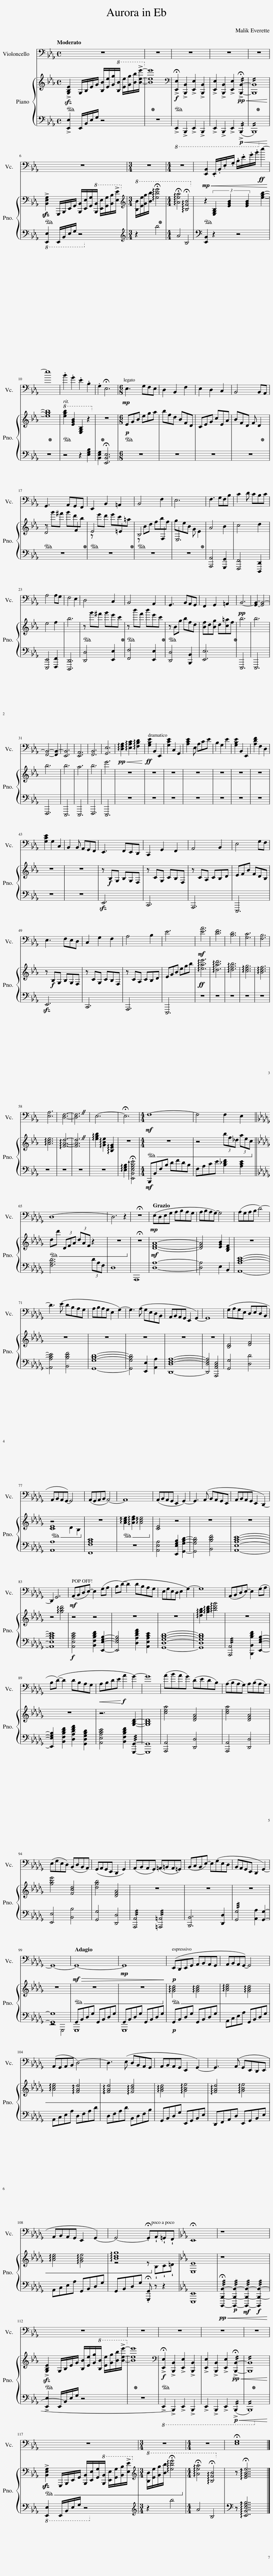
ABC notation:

X:1
%%score 1 { ( 2 4 ) | ( 3 5 ) }
L:1/8
Q:1/4=114
M:4/4
I:linebreak $
K:Eb
V:1 bass
V:2 treble
V:4 treble
V:3 bass
V:5 bass
V:1
 z8 | z8 |[Q:1/4=70] z8[Q:1/4=120][Q:1/4=140] | z8[Q:1/4=100] | z8 |$ %5
 z8[Q:1/4=110] |[M:3/4] z6[Q:1/4=60] |[M:4/4][Q:1/4=50] z8[Q:1/4=30] |[Q:1/4=80]!mp!!<(! [E,,B,,]2[Q:1/4=100] .E,,/.B,,/.E,/.G,/ .B,/.E/.G/.B/!ff! e2-!<)! |$ e8 | %10
[Q:1/4=140] .B2 .G2[Q:1/4=120] .E2 .B,2 |[Q:1/4=100] .G,2[Q:1/4=40] !fermata!E,6 |[M:6/8][Q:1/4=90]!mp! E,3 G,F,E, | D,2 B,,2 F,2 | E,2 D,2 C,2 | %15
 B,,4 B,,A,, |$ G,,3 A,,G,,F,, | E,,2 B,,2 =A,,2 | B,,4 F,2 | E,6 | %20
 F,3 G,F,B, | C2 D CB,C |$ A,4 A,G, | F,4 E,2 | D,4 C,2 | %25
 B,,4 A,,2 | G,,3 B,,A,,G,, | F,,2 G,,2 =A,,2 |!pp! B,,6- | [G,,B,,]2- [G,,B,,-]4 |$ %30
 [F,,B,,]4- [F,,B,,-]2 | [E,,B,,]6 | [E,,A,,]6 | [F,,B,,]6 | [G,,E,]6 | %35
!pp!!<(! !arpeggio![D,F,A,]2!mp! !arpeggio![E,A,C]2!mf! !arpeggio![F,B,D]2!<)! |!ff! [G,B,E]2 B,,2 E,,2 | [G,CE]2 C,2 G,,2 | [A,CE]2 E, A,CE | B,2 G,2 E2 | %40
 [G,B,E]2 B,,2 E,,2 | [A,DF]2 F,2 D,2 |$ [G,CE]2 G,2 C,2 | B,,2 B,, A,,G,,F,, | E,,3 F,,E,,D,, | %45
 C,,2 G,,2 F,,2 | A,,4 B,,2 | E,4 G,F, |$ E,3 F,E,D, | C,2 G,2 F,2 | %50
 A,4 B,2 | E6 |!mf! [EA]6 | [DF]6 | [B,D]6 | %55
 [G,C]6 | [F,B,]6 |$ [E,A,]6 | [D,F,]6- | [D,F,]6 | %60
 E,6- | !fermata!E,6[Q:1/4=40] |[M:4/4]!mf![Q:1/4=90] F,8- | F,4 F,2 E,2 ||$[K:Db] D,8- | %65
 D,6 z2 |[Q:1/4=50] !fermata!z8 |[Q:1/4=92]!mp! (E,D,E,G, A,B,A,G, | A,B,A,G,-) G,4 | (A,G,A,B, D4-) |$ %70
 D3 (E DB,A,G, | A,B,A,G, E,2 G,2-) | G,3 (A, G,E,D,B,, | A,,B,,A,,G,, E,,2 G,,2-) | G,,8 | %75
 (G,A,G,E, D,E,D,B,, |$ A,,B,,A,,G,,-) G,,4 | (A,,G,,A,,B,, A,,4-) | A,,8 | (A,,B,,A,,G,, E,,2 G,,2-) | %80
 G,,3 (A,, B,,A,,G,,E,, | A,,B,,A,,G,, E,,2 D,,2-) |$ D,,2 G,,6 |!mf! (A,,B,,D,E,-) E,2 (G,A, | B,(D-) D2 DB,A,G, | %85
 E,G,E,D, E,2 G,2-) | G,8 | (A,,B,,D,E,-) E,2 (G,A, |$ B,(D-) D2 DB,A,G, |!<(! A,B,DE!f! A2 G2-)!<)! | %90
 G8 | (ABAG) (DEDB,) | (A,B,A,G,) A,(B,A,G,) |$ (E,G,E,D,) (B,,D,B,,A,,) | (G,,A,,G,,E,, D,,2 G,,2) | %95
 (A,,B,,A,,G,,) (=A,,=B,,A,,=G,,) | (B,,C,B,,E,-) E,(G,E,D, | B,,A,,G,,E,, D,,2 G,,2-) |$ G,,8- |[Q:1/4=71]!mf!!>(! G,,8- | %100
!mp! G,,8!>)! |!p! (E,,D,,E,,G,, A,,B,,A,,G,, | A,,B,,A,,G,,-) G,,4 |$ (A,,G,,A,,B,, D,4-) | D,3 (E, D,B,,A,,G,, | %105
 A,,B,,A,,G,, E,,2 G,,2-) | G,,3 (A,, G,,E,,D,,E,, |$ A,,B,,A,,G,, E,,2 G,,2-) | G,,4-[Q:1/4=10] .!fermata!G,,[Q:1/4=30]!wedge!A,,!wedge!=G,,!wedge!F,, |[K:Eb][Q:1/4=80] !fermata!E,,8 | %110
 z8 |$[Q:1/4=130] z8 | z8 |[Q:1/4=70] z8[Q:1/4=120] |[Q:1/4=140] z8[Q:1/4=200] | %115
 z8 |$[Q:1/4=130] z8 |[M:3/4] z6[Q:1/4=60] |[M:4/4][Q:1/4=50] z8[Q:1/4=30] |[Q:1/4=60] !fermata![E,G,]8 |] %120
V:2
!sfz!!ped! !>![G,B,E]2 G,/B,/E/G/ [B,B]/[Ee]/[Gg]/!8va(![Bb]/ [ee']/[gg']/[bb']/!>![be'e'']/-!8va)! | [Bee']8!ped-up! |[K:bass]!f!!ped! !>!!fermata![E,,E,]2 !>![B,,,B,,]2 !>![E,,E,]2 !>![B,,,B,,]2 | !>![E,,E,]2 !>![B,,,B,,]2 !>![E,,E,]2!pp!!<(! !//!!>!!fermata![B,,,B,,]2- | !//![B,,,B,,]8!ped-up!!<)! |$ %5
!sfz!!sfz!!ped! !>![B,,E,G,]2 G,,,/B,,,/E,,/G,,/ [B,,,B,,]/[E,,E,]/[G,,G,]/!8va(![B,,B,]/ [E,E]/[G,G]/[B,B]/!>![Ee]/!8va)! |[M:3/4][K:treble]!8va(! [Bb]/[ee']/[gg']/[bb']/ !arpeggio!!fermata![e'b'e'']4!ped-up! |[M:4/4] !arpeggio!!fermata![ae'a']4 !arpeggio!!fermata![Bfb]4!8va)! |!ped! z2 (3[E,G,B,]2 [EGB]2 [EGB]2!8va(! [e'g'b']2-!8va)! |$ [egb]8!ped-up! | %10
!8va(!!ped! [e'g'b']2 [egb]2 [EGB]2 z2!8va)! | z8!ped-up! |[M:6/8]!p!!ped! EGB ega | bfd BFD | CEG cEA | %15
 BFD F D2!ped-up! |$!ped! D4 F2!ped-up! |!ped! E4 =E2!ped-up! |!ped! B,4 F,2 | E,6!ped-up! | %20
 A4 B2 | c4 d2 |$ e4 f2 | b6 |!ped! z g'^f' g'e'c'!ped-up! | %25
!ped! z b'f' b'e'c'!ped-up! |!ped! z Bg bfd | [Bf]d[Bg] d[c=a]f!ped-up! | b6 | b6 |$ %30
 b6 | b6 | a6 | b6 | e'6 | %35
 z6 | z6 | z6 | z6 | z6 | %40
 z6 | z6 |$ z6 | z6 | z!f! B,G, B,G,F, | %45
 z CG, CB,F, | z CA, CB,D | EFB FDB, |$ z!f! B,G, B,G,F, | z CG, CB,F, | %50
 z CA, CB,D | EGB egb |!ff! !arpeggio![eae']6 | !arpeggio![dad']6 | !arpeggio![dfb]6 | %55
 !arpeggio![ceg]6 | !arpeggio![Bdf]6 |$ !arpeggio![Ace]6 | !arpeggio![FAd]6- | [FAd]6 | %60
 !arpeggio![egb]2 !arpeggio![GBe]2 !arpeggio![B,EG]2 | z6 |[M:4/4]!ped! z8 | z4 (3bf_d (3aec!ped-up! ||$[K:Db]!ped! dd' (3DFA (3dAF z2 | %65
 z8!ped-up! | !fermata!z8 |!mf! [DFA]8- | [DFA]4 [EGB]2 [B,DF]2 | z8 |$ %70
 z8 | z8 | z8 | z8 | z8 | %75
 [B,D]4 [DF]4 |$!ped! [CE]8!ped-up! | z8 |!ped! !arpeggio![Ace]2 !arpeggio![Adf]2 !arpeggio![Ace]4!ped-up! | [CE]4 z4 | %80
 z8 | z8 |$ z4 !arpeggio![gbd']4 | z4 z4 | z8 | %85
 z8 | !arpeggio![dgb]2 !arpeggio![gbd']2 !arpeggio![bd'g']4 | z8 |$ z8 | z6 [G,B,D]2- | %90
 [G,B,D]8 | [cea]4 [DFA]4 | [cea]4 [DFA]4 |$ [gbe']4 [FBd]4 | [dgb]4 [DFA]4 | %95
 z8 | z8 | z8 |$ z8 |!ped! z8 | %100
 z8!ped-up! |!ped! !arpeggio![GBd]4 !arpeggio![GBd]4 | !arpeggio![Ace]4 !arpeggio![GBd]4 |$ !arpeggio![Ace]4 !arpeggio![FAd]4 | !arpeggio![FAd]4 !arpeggio![FBd]4 | %105
 !arpeggio![GBd]4 !arpeggio![GBe]4 | !arpeggio![FAd]4 !arpeggio![GBe]4 |$ !arpeggio![Ace]4 !arpeggio![GBe]4 | !arpeggio![Bdg]8!ped-up! |[K:Eb] E8 | %110
 z8 |$!sfz!!ped! !>![G,B,E]2 G,/B,/E/G/ [B,B]/[Ee]/[Gg]/!8va(![Bb]/ [ee']/[gg']/[bb']/!>![be'e'']/-!8va)! | [Bee']8!ped-up! |[K:bass]!f!!ped! !>!!fermata![E,,E,]2 !>![B,,,B,,]2 !>![E,,E,]2 !>![B,,,B,,]2 | !>![E,,E,]2 !>![B,,,B,,]2 !>![E,,E,]2!pp!!<(! !//!!>!!fermata![B,,,B,,]2- | %115
 !//![B,,,B,,]8!ped-up!!<)! |$!sfz!!sfz!!ped! !>![B,,E,G,]2 G,,,/B,,,/E,,/G,,/ [B,,,B,,]/[E,,E,]/[G,,G,]/!8va(![B,,B,]/ [E,E]/[G,G]/[B,B]/!>![Ee]/!8va)! |[M:3/4][K:treble]!8va(! [Bb]/[ee']/[gg']/[bb']/ !arpeggio!!fermata![e'b'e'']4!ped-up! |[M:4/4] !arpeggio!!fermata![ae'a']4 !arpeggio!!fermata![Bfb]4!8va)! | z !arpeggio!!fermata![EGBe]7 |] %120
V:3
 !>![E,,E,]2 E,,/B,,/E,/G,/ z4 | z8 |!8vb(! !>!E,,,2 !>!B,,,,2 !>!E,,,2 !>!B,,,,2 | !>!E,,,2 !>!B,,,,2 !>!E,,,2!p!!<(! (!//!!>!B,,,,2 | !//!B,,,,8)!8vb)!!<)! |$ %5
!8vb(! [E,,,E,,]2 E,,,/B,,,/E,,/G,,/ z4!8vb)! |[M:3/4][K:treble] z2 b4 |[M:4/4] A4 B,4 | [E,,B,,]2 z2 z4 |$ z8 | %10
 z4 z2 [E,G,B,]2 | [B,,E,G,]2 !fermata![E,,B,,E,]6 |[M:6/8] z6 | z6 | z6 | %15
 z6 |$ z6 | z6 | z6 | z6 | %20
 [A,,,A,,]4 [G,,,G,,]2 | [F,,,F,,]4 [D,,,D,,]2 |$ [E,,,E,,]4 [F,,,F,,]2 | [D,,,D,,]6 | [D,,D,]4 [E,,E,]2 | %25
 [F,,F,]4 [E,,E,]2 | [D,,D,]4 [B,,,B,,]2 | [E,,E,]6 | E,,,6 | E,,,6 |$ %30
 F,,,6 | E,,,6 | E,,,6 | F,,,6 | E,,,6 | %35
 z6 | z6 | z6 | z6 | z6 | %40
 z6 | z6 |$ z6 | z6 |!sfz! E,,6 | %45
 C,,6 | A,,,6 | E,,,6 |$!sfz! E,,6 | C,,6 | %50
 A,,,6 | E,,,6 | z6 | z6 | z6 | %55
 z6 | z6 |$ z6 | z6 | z6 | %60
 z6 | !arpeggio![E,G,B,]2 !arpeggio!!fermata![E,,B,,E,G,B,E]4 |[M:4/4]!mf! B,,,B,,F,B, DFDB, | F,A,CE [B,_DF]2 [A,CE]2 ||$[K:Db] [F,A,D]6 (3DA,F, | %65
 D,8 | A,,,8 | [D,A,]8- | [D,A,]4 E,2 B,,2 | [A,,A,CE]8- |$ %70
 [A,,A,CE]4 [B,,B,DF]4 | [G,,G,B,D]8- | [G,,G,B,D]4 [E,,E,]2 [A,,A,]2 | [D,,D,F,A,]8- | [D,,D,F,A,]4 [A,,,A,,C,E,]4 | %75
 [G,,G,]4 [D,D]4 |$ [A,,A,]8 | [F,,F,A,C]8 | z8 | [A,,E,A,]4 [E,,E,G,B,]2 [G,,G,B,D]2- | %80
 [G,,G,B,D]4 [B,,B,DF]4 | [A,,E,A,CE]8- |$ [A,,E,A,CE]8 |!f! [A,,E,A,CE]4 [B,,F,B,DF]2 [E,,E,G,B,]2- | [E,,E,G,B,]4 [D,A,DFA]2 [A,,E,A,CE]2 | %85
 [G,,D,G,B,D]8- | [G,,D,G,B,D]8 | !///![A,,,A,,]4 [B,,,B,,B,DF]2 [E,,E,G,B,]2- |$ [E,,E,G,B,]2 [B,,F,B,DF]2 [D,A,DFA]2 [G,,D,G,B,D]2 | [A,,E,A,CE]4 [B,,F,B,DF]2 !///![G,,,G,,]2- | %90
 [G,,,G,,]8 | [A,,,A,,]4 [D,,D,]4 | [A,,,A,,]4 [D,,D,]4 |$ [E,,E,]4 [B,,B,]4 | [G,,G,]4 [D,,D,]4 | %95
 !///![A,,,A,,]4 !///![=A,,,=A,,]4 | [B,,,B,,]6 [D,,D,]2 |!mf! !///![G,,G,]4 [A,,A,]2 [G,,G,]2- |$ [G,,G,]8 | G,,B,,D,G, G,,B,,D,G, | %100
 G,,B,,D,G, G,,B,,D,G, |!p! G,,B,,D,G, G,,B,,D,G, | A,,C,E,A, G,,B,,D,G, |$ A,,C,E,A, D,F,A,D | D,F,A,D B,,D,F,B, | %105
 G,,B,,D,G, E,,G,,B,,E, | D,,F,,A,,D, E,,G,,B,,E, |$ A,,C,E,A, G,,B,,D,G, | G,,B,,D,G, .!fermata![G,,,G,,] z z2 |[K:Eb] [E,,,E,,]8 | %110
!pp!!<(! !///!!fermata![B,,,,B,,,B,,]2-!p! !///![B,,,,B,,,B,,]2-!mf! !///![B,,,,B,,,B,,]2-!f! !///![B,,,,B,,,-B,,-]2!<)! |$ !>![E,,E,]2 E,,/B,,/E,/G,/ z4 | z8 |!8vb(! !>!E,,,2 !>!B,,,,2 !>!E,,,2 !>!B,,,,2 | !>!E,,,2 !>!B,,,,2 !>!E,,,2!p!!<(! (!//!!>!B,,,,2 | %115
 !//!B,,,,8)!8vb)!!<)! |$!8vb(! [E,,,E,,]2 E,,,/B,,,/E,,/G,,/ z4!8vb)! |[M:3/4][K:treble] z2 b4 |[M:4/4] A4 B,4 | z !arpeggio![E,,B,,E,G,B,]7 |] %120
V:4
 x11/2!8va(! x5/2!8va)! | x8 |[K:bass] x8 | x8 | x8 |$ %5
 x11/2!8va(! x5/2!8va)! |[M:3/4][K:treble]!8va(! x6 |[M:4/4] x8!8va)! | x6!8va(! x2!8va)! |$ x8 | %10
!8va(! x8!8va)! | x8 |[M:6/8] x6 | x6 | x6 | %15
 x6 |$ z g'^f' g'd'b | z e'd' e'c'=a | z Bd fbf | geB G E2 | %20
 x6 | x6 |$ x6 | x6 | x6 | %25
 x6 | x6 | x6 | x6 | x6 |$ %30
 x6 | x6 | x6 | x6 | x6 | %35
 x6 | x6 | x6 | x6 | x6 | %40
 x6 | x6 |$ x6 | x6 | x6 | %45
 x6 | x6 | x6 |$ x6 | x6 | %50
 x6 | x6 | x6 | x6 | x6 | %55
 x6 | x6 |$ x6 | x6 | x6 | %60
 x6 | x6 |[M:4/4] x8 | x8 ||$[K:Db] x8 | %65
 x8 | x8 | x8 | x8 | x8 |$ %70
 x8 | x8 | x8 | x8 | x8 | %75
 x8 |$ z4 D2 B,2 | x8 | x8 | x8 | %80
 x8 | x8 |$ x8 | x8 | x8 | %85
 x8 | x8 | x8 |$ x8 | x8 | %90
 x8 | x8 | x8 |$ x8 | x8 | %95
 x8 | x8 | x8 |$ x8 | x8 | %100
 x8 | x8 | x8 |$ x8 | x8 | %105
 x8 | x8 |$ x8 | z4 z !wedge!B,!wedge!C!wedge!=D |[K:Eb] E,8 | %110
 x8 |$ x11/2!8va(! x5/2!8va)! | x8 |[K:bass] x8 | x8 | %115
 x8 |$ x11/2!8va(! x5/2!8va)! |[M:3/4][K:treble]!8va(! x6 |[M:4/4] x8!8va)! | x8 |] %120
V:5
 x8 | x8 |!8vb(! x8 | x8 | x8!8vb)! |$ %5
!8vb(! x8!8vb)! |[M:3/4][K:treble] x6 |[M:4/4] x8 | x8 |$ x8 | %10
 x8 | x8 |[M:6/8] x6 | x6 | x6 | %15
 x6 |$ x6 | x6 | x6 | x6 | %20
 x6 | x6 |$ x6 | x6 | x6 | %25
 x6 | x6 | x6 | x6 | x6 |$ %30
 x6 | x6 | x6 | x6 | x6 | %35
 x6 | x6 | x6 | x6 | x6 | %40
 x6 | x6 |$ x6 | x6 | x6 | %45
 x6 | x6 | x6 |$ x6 | x6 | %50
 x6 | x6 | x6 | x6 | x6 | %55
 x6 | x6 |$ x6 | x6 | x6 | %60
 x6 | x6 |[M:4/4] x8 | x8 ||$[K:Db] x8 | %65
 x8 | x8 | x8 | x8 | x8 |$ %70
 x8 | x8 | x8 | x8 | x8 | %75
 x8 |$ x8 | x8 | x8 | x8 | %80
 x8 | x8 |$ x8 | x8 | x8 | %85
 x8 | x8 | x8 |$ x8 | x8 | %90
 x8 | x8 | x8 |$ x8 | x8 | %95
 x8 | x8 | x8 |$ z4 G,,,4 | G,,,8 | %100
 G,,,8 | x8 | x8 |$ x8 | x8 | %105
 x8 | x8 |$ x8 | x8 |[K:Eb] x8 | %110
 x8 |$ x8 | x8 |!8vb(! x8 | x8 | %115
 x8!8vb)! |$!8vb(! x8!8vb)! |[M:3/4][K:treble] x6 |[M:4/4] x8 | x8 |] %120
